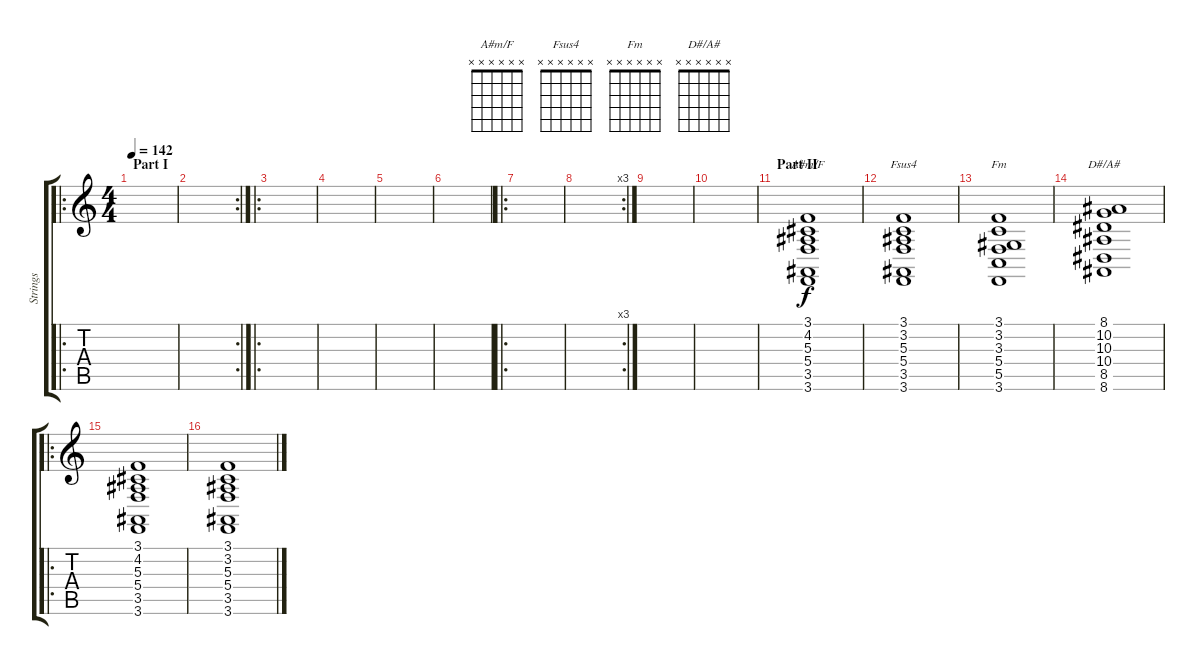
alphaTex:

\track ("Strings" "Strings") {instrument synthstrings1}
\staff {score tabs}
\tuning (D4 A3 F3 C3 G2 D2) {hide}
\chord ("A#m/F" x x x x x x) {firstfret 0}
\chord ("Fsus4" x x x x x x) {firstfret 0}
\chord ("Fm" x x x x x x) {firstfret 0}
\chord ("D#/A#" x x x x x x) {firstfret 0}
\ro
\ts (4 4)
\section ("" "Part I")
\tempo 142
\clef g2
\ks c
|
\rc 2
|
\ro
|
|
|
|
\ro
|
\rc 3
|
|
|
\section ("" "Part II")
(3.1 4.2 5.3 5.4 3.5 3.6).1{ch "A#m/F"} |
(3.1 3.2 5.3 5.4 3.5 3.6).1{ch "Fsus4"} |
(3.1 3.2 3.3 5.4 5.5 3.6).1{ch "Fm"} |
(8.1 10.2 10.3 10.4 8.5 8.6).1{ch "D#/A#"} |
\ro
(3.1 4.2 5.3 5.4 3.5 3.6).1 |
(3.1 3.2 5.3 5.4 3.5 3.6).1
